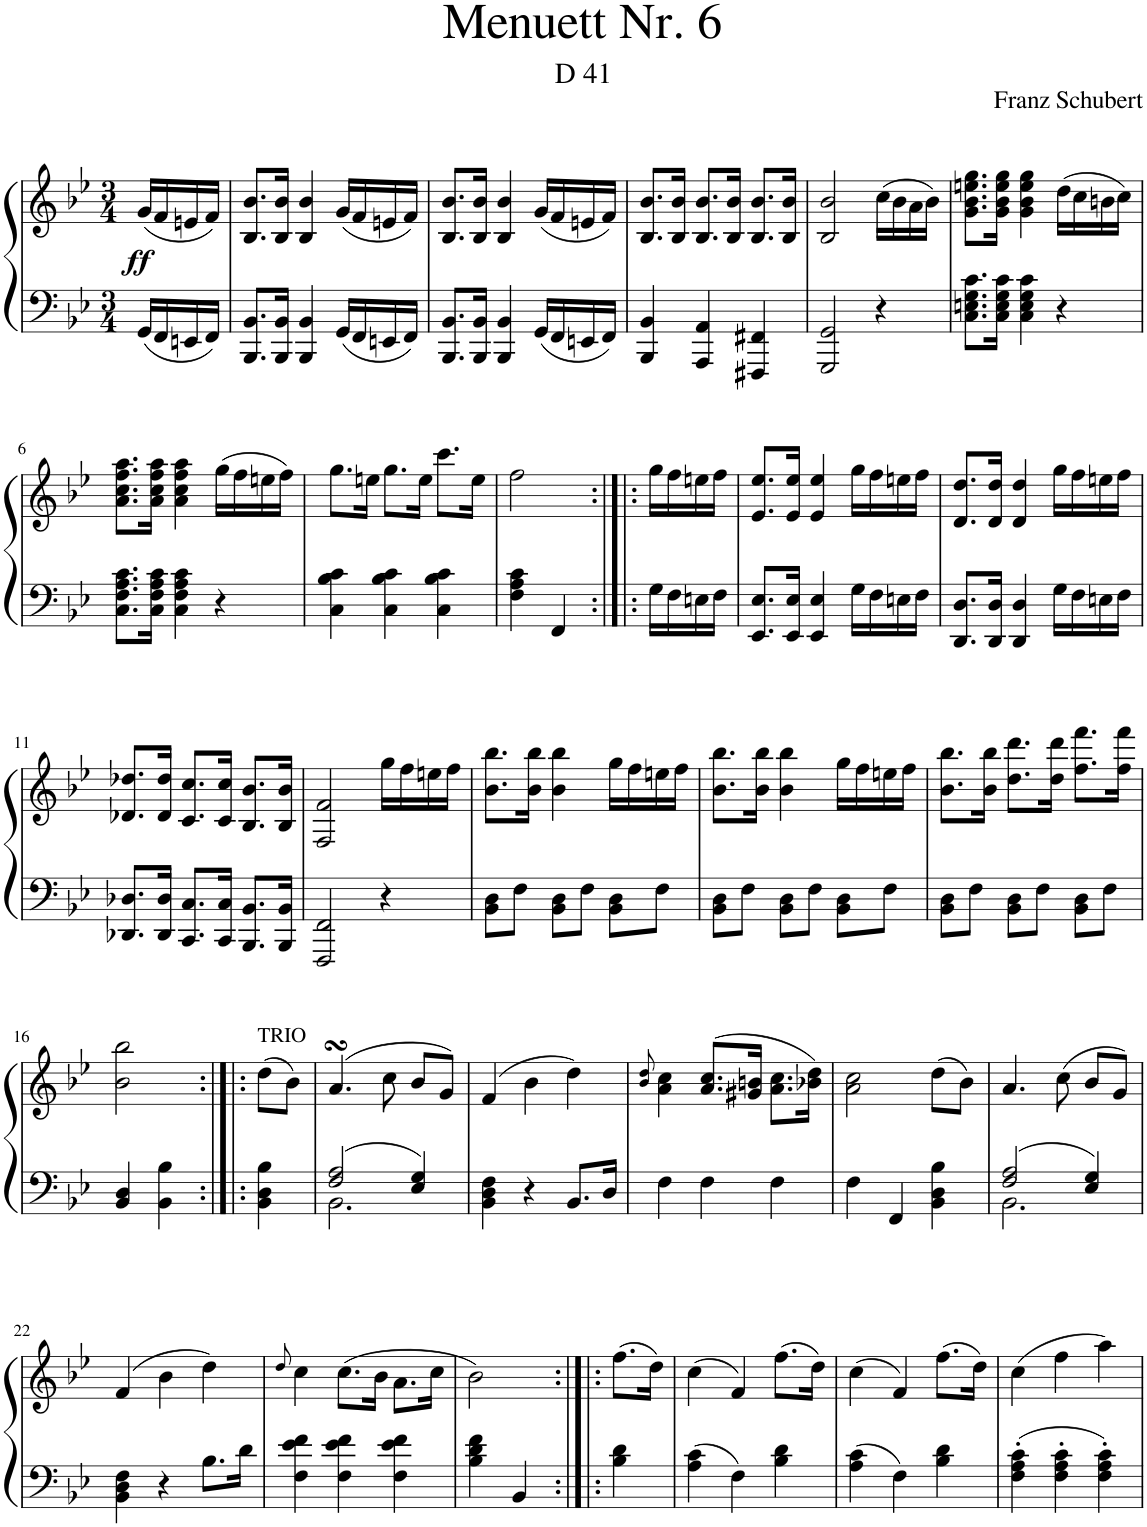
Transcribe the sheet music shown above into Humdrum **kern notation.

**kern	**kern	**dynam
*part1	*part1	*part1
*staff2	*staff1	*staff1/2
*I"Piano	*	*
*I'Pno.	*	*
*clefF4	*clefG2	*
*k[b-e-]	*k[b-e-]	*
*M3/4	*M3/4	*
=	=	=
!	!	!LO:DY:b
16GG/LL	(16g/LL	ff
16FF/	16f/	.
16EEn/	16en/	.
16FF/JJ	16f/JJ)	.
=1	=1	=1
8.BBB-/ 8.BB-/L	8.B-/ 8.b-/L	.
16BBB-/ 16BB-/Jk	16B-/ 16b-/Jk	.
4BBB-/ 4BB-/	4B-/ 4b-/	.
16GG/LL	(16g/LL	.
16FF/	16f/	.
16EEn/	16en/	.
16FF/JJ	16f/JJ)	.
=2	=2	=2
8.BBB-/ 8.BB-/L	8.B-/ 8.b-/L	.
16BBB-/ 16BB-/Jk	16B-/ 16b-/Jk	.
4BBB-/ 4BB-/	4B-/ 4b-/	.
16GG/LL	(16g/LL	.
16FF/	16f/	.
16EEn/	16en/	.
16FF/JJ	16f/JJ)	.
=3	=3	=3
4BBB-/ 4BB-/	8.B-/ 8.b-/L	.
.	16B-/ 16b-/Jk	.
4AAA/ 4AA/	8.B-/ 8.b-/L	.
.	16B-/ 16b-/Jk	.
4FFF#X/ 4FF#X/	8.B-/ 8.b-/L	.
.	16B-/ 16b-/Jk	.
=4	=4	=4
2GGG/ 2GG/	2B-/ 2b-/	.
4r	(16cc\LL	.
.	16b-\	.
.	16a\	.
.	16b-\JJ)	.
=5	=5	=5
8.C\ 8.En\ 8.G\ 8.c\L	8.g\ 8.b-\ 8.een\ 8.gg\L	.
16C\ 16E\ 16G\ 16c\Jk	16g\ 16b-\ 16ee\ 16gg\Jk	.
4C\ 4E\ 4G\ 4c\	4g\ 4b-\ 4ee\ 4gg\	.
4r	(16dd\LL	.
.	16cc\	.
.	16bn\	.
.	16cc\JJ)	.
!!LO:LB:g=z
=6	=6	=6
8.C\ 8.F\ 8.A\ 8.c\L	8.a\ 8.cc\ 8.ff\ 8.aa\L	.
16C\ 16F\ 16A\ 16c\Jk	16a\ 16cc\ 16ff\ 16aa\Jk	.
4C\ 4F\ 4A\ 4c\	4a\ 4cc\ 4ff\ 4aa\	.
4r	(16gg\LL	.
.	16ff\	.
.	16een\	.
.	16ff\JJ)	.
=7	=7	=7
4C\ 4B-\ 4c\	8.gg\L	.
.	16een\Jk	.
4C\ 4B-\ 4c\	8.gg\L	.
.	16ee\Jk	.
4C\ 4B-\ 4c\	8.ccc\L	.
.	16ee\Jk	.
=8	=8	=8
4F\ 4A\ 4c\	2ff\	.
4FF/	.	.
=8X1:|!|:	=8X1:|!|:	=8X1:|!|:
16G\LL	16gg\LL	.
16F\	16ff\	.
16En\	16een\	.
16F\JJ	16ff\JJ	.
=9	=9	=9
8.EE-/ 8.E-/L	8.e-/ 8.ee-/L	.
16EE-/ 16E-/Jk	16e-/ 16ee-/Jk	.
4EE-/ 4E-/	4e-/ 4ee-/	.
16G\LL	16gg\LL	.
16F\	16ff\	.
16En\	16een\	.
16F\JJ	16ff\JJ	.
=10	=10	=10
8.DD/ 8.D/L	8.d/ 8.dd/L	.
16DD/ 16D/Jk	16d/ 16dd/Jk	.
4DD/ 4D/	4d/ 4dd/	.
16G\LL	16gg\LL	.
16F\	16ff\	.
16En\	16een\	.
16F\JJ	16ff\JJ	.
!!LO:LB:g=z
=11	=11	=11
8.DD-X/ 8.D-X/L	8.d-X/ 8.dd-X/L	.
16DD-/ 16D-/Jk	16d-/ 16dd-/Jk	.
8.CC/ 8.C/L	8.c/ 8.cc/L	.
16CC/ 16C/Jk	16c/ 16cc/Jk	.
8.BBB-/ 8.BB-/L	8.B-/ 8.b-/L	.
16BBB-/ 16BB-/Jk	16B-/ 16b-/Jk	.
=12	=12	=12
2FFF/ 2FF/	2F/ 2f/	.
4r	16gg\LL	.
.	16ff\	.
.	16een\	.
.	16ff\JJ	.
=13	=13	=13
8BB-\ 8D\L	8.b-\ 8.bb-\L	.
8F\J	.	.
.	16b-\ 16bb-\Jk	.
8BB-\ 8D\L	4b-\ 4bb-\	.
8F\J	.	.
8BB-\ 8D\L	16gg\LL	.
.	16ff\	.
8F\J	16een\	.
.	16ff\JJ	.
=14	=14	=14
8BB-\ 8D\L	8.b-\ 8.bb-\L	.
8F\J	.	.
.	16b-\ 16bb-\Jk	.
8BB-\ 8D\L	4b-\ 4bb-\	.
8F\J	.	.
8BB-\ 8D\L	16gg\LL	.
.	16ff\	.
8F\J	16een\	.
.	16ff\JJ	.
=15	=15	=15
8BB-\ 8D\L	8.b-\ 8.bb-\L	.
8F\J	.	.
.	16b-\ 16bb-\Jk	.
8BB-\ 8D\L	8.dd\ 8.ddd\L	.
8F\J	.	.
.	16dd\ 16ddd\Jk	.
8BB-\ 8D\L	8.ff\ 8.fff\L	.
8F\J	.	.
.	16ff\ 16fff\Jk	.
!!LO:LB:g=z
=16	=16	=16
4BB-/ 4D/	2b-\ 2bb-\	.
4BB-\ 4B-\	.	.
=16X2:|!|:	=16X2:|!|:	=16X2:|!|:
!	!LO:TX:a:t=TRIO	!
4BB-\ 4D\ 4B-\	(8dd\L	.
.	8b-\J)	.
=17	=17	=17
*^	*	*
2F/ 2A/	2.BB-\	(4.asSsS/	.
.	.	8cc\	.
4E-/ 4G/	.	8b-/L	.
.	.	8g/J)	.
*v	*v	*	*
=18	=18	=18
4BB-\ 4D\ 4F\	(4f/	.
4r	4b-\	.
8.BB-/L	4dd\)	.
16D/Jk	.	.
=19	=19	=19
.	8qb-/ 8qdd/	.
4F\	4a\ 4cc\	.
4F\	(8.a/ 8.cc/L	.
.	16g#X/ 16bn/Jk	.
4F\	8.a\ 8.cc\L	.
.	16b-X\ 16dd\Jk)	.
=20	=20	=20
4F\	2a\ 2cc\	.
4FF/	.	.
4BB-\ 4D\ 4B-\	(8dd\L	.
.	8b-\J)	.
=21	=21	=21
*^	*	*
2F/ 2A/	2.BB-\	4.a/	.
.	.	(8cc\	.
4E-/ 4G/	.	8b-/L	.
.	.	8g/J)	.
*v	*v	*	*
!!LO:LB:g=z
=22	=22	=22
4BB-\ 4D\ 4F\	(4f/	.
4r	4b-\	.
8.B-\L	4dd\)	.
16d\Jk	.	.
=23	=23	=23
.	8qdd/	.
4F\ 4e-\ 4f\	4cc\	.
4F\ 4e-\ 4f\	(8.cc\L	.
.	16b-\Jk	.
4F\ 4e-\ 4f\	8.a\L	.
.	16cc\Jk	.
=24	=24	=24
4B-\ 4d\ 4f\	2b-\)	.
4BB-/	.	.
=24X3:|!|:	=24X3:|!|:	=24X3:|!|:
4B-\ 4d\	(8.ff\L	.
.	16dd\Jk)	.
=25	=25	=25
4A\ 4c\	(4cc\	.
4F\	4f/)	.
4B-\ 4d\	(8.ff\L	.
.	16dd\Jk)	.
=26	=26	=26
4A\ 4c\	(4cc\	.
4F\	4f/)	.
4B-\ 4d\	(8.ff\L	.
.	16dd\Jk)	.
=27	=27	=27
4F\' 4A\' 4c\'	(4cc\	.
4F\' 4A\' 4c\'	4ff\	.
4F\' 4A\' 4c\'	4aa\)	.
=	=	=
*-	*-	*-
